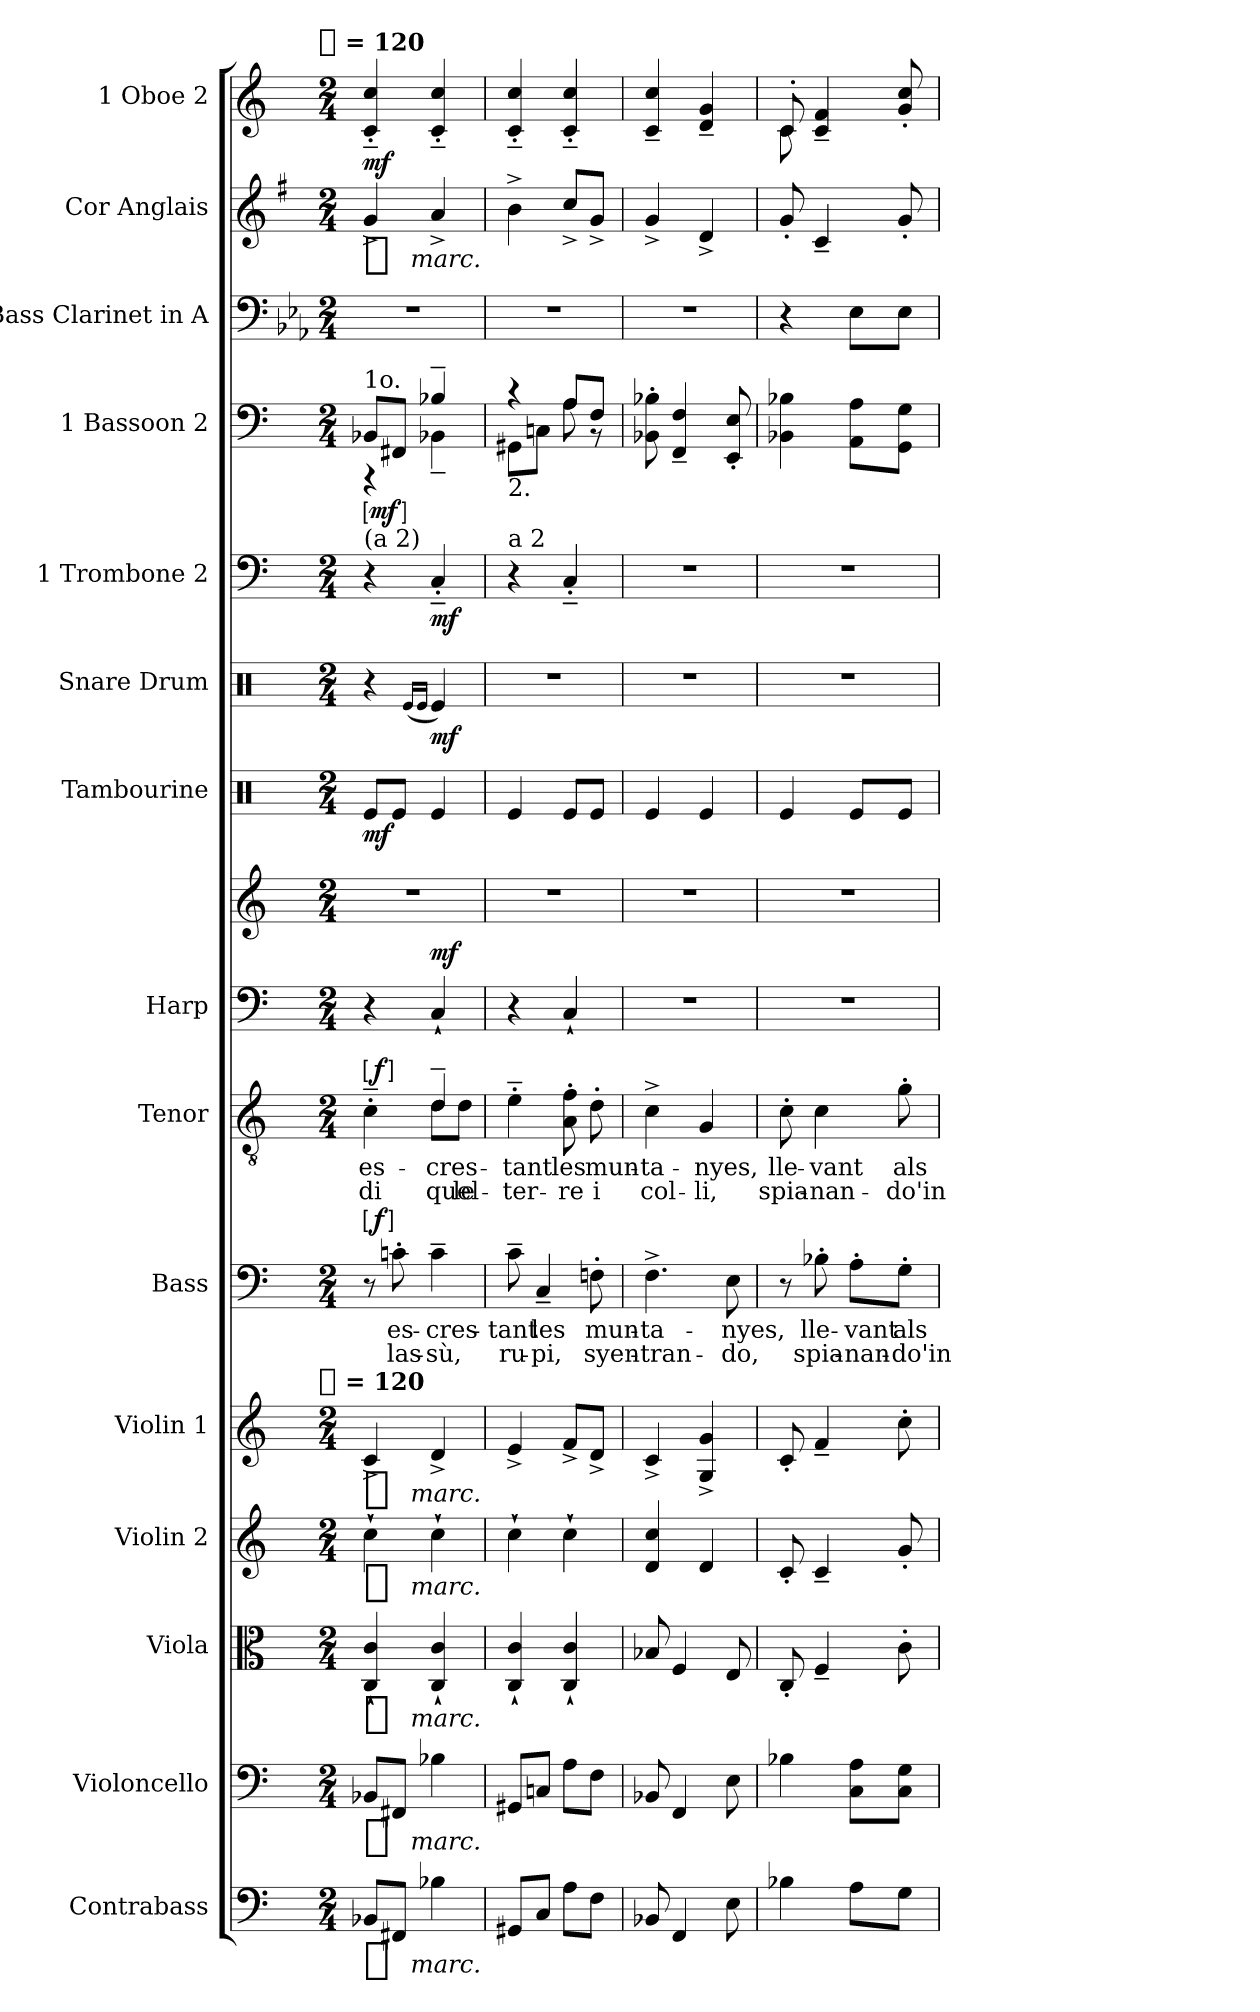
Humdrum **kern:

**kern	**dynam	**kern	**dynam	**kern	**dynam	**kern	**dynam	**kern	**dynam	**kern	**text	**text	**dynam	**kern	**text	**text	**dynam	**kern	**kern	**dynam	**kern	**dynam	**kern	**dynam	**kern	**dynam	**kern	**dynam	**kern	**kern	**dynam	**kern	**dynam
*part15	*part15	*part14	*part14	*part13	*part13	*part12	*part12	*part11	*part11	*part10	*part10	*part10	*part10	*part9	*part9	*part9	*part9	*part8	*part8	*part8	*part7	*part7	*part6	*part6	*part5	*part5	*part4	*part4	*part3	*part2	*part2	*part1	*part1
*staff16	*staff16	*staff15	*staff15	*staff14	*staff14	*staff13	*staff13	*staff12	*staff12	*staff11	*staff11	*staff11	*staff11	*staff10	*staff10	*staff10	*staff10	*staff9	*staff8	*staff8/9	*staff7	*staff7	*staff6	*staff6	*staff5	*staff5	*staff4	*staff4	*staff3	*staff2	*staff2	*staff1	*staff1
*I"Contrabass	*	*I"Violoncello	*	*I"Viola	*	*I"Violin 2	*	*I"Violin 1	*	*I"Bass	*	*	*	*I"Tenor	*	*	*	*I"Harp	*	*	*I"Tambourine	*	*I"Snare Drum	*	*I"1 Trombone 2	*	*I"1 Bassoon 2	*	*I"Bass Clarinet in A	*I"Cor Anglais	*	*I"1 Oboe 2	*
*I'Cb.	*	*I'Vc.	*	*I'Vla.	*	*I'Vln. 2	*	*I'Vln. 1	*	*I'B.	*	*	*	*I'T.	*	*	*	*I'Hp.	*	*	*I'Tamb.	*	*	*	*I'Tbn.	*	*I'Bsn.	*	*I'Cl.	*I'C. A.	*	*I'Ob.	*
*clefF4	*	*clefF4	*	*clefC3	*	*clefG2	*	*clefG2	*	*clefF4	*	*	*	*clefGv2	*	*	*	*clefF4	*clefG2	*	*clefX	*	*clefX	*	*clefF4	*	*clefF4	*	*clefF4	*clefG2	*	*clefG2	*
*ITrd7c12	*	*	*	*	*	*	*	*	*	*	*	*	*	*	*	*	*	*	*	*	*	*	*	*	*	*	*	*	*ITrd2c3	*ITrd4c7	*	*	*
*k[]	*	*k[]	*	*k[]	*	*k[]	*	*k[]	*	*k[]	*	*	*	*k[]	*	*	*	*k[]	*k[]	*	*k[]	*	*k[]	*	*k[]	*	*k[]	*	*k[]	*k[]	*	*k[]	*
*C:	*	*C:	*	*C:	*	*C:	*	*C:	*	*C:	*	*	*	*C:	*	*	*	*C:	*C:	*	*C:	*	*C:	*	*C:	*	*C:	*	*C:	*C:	*	*C:	*
!!LO:TX:omd:t=[quarter] = 120
*M2/4	*	*M2/4	*	*M2/4	*	*M2/4	*	*M2/4	*	*M2/4	*	*	*	*M2/4	*	*	*	*M2/4	*M2/4	*	*M2/4	*	*M2/4	*	*M2/4	*	*M2/4	*	*M2/4	*M2/4	*	*M2/4	*
*MM120	*	*MM120	*	*MM120	*	*MM120	*	*MM120	*	*MM120	*	*	*	*MM120	*	*	*	*MM120	*MM120	*	*MM120	*	*MM120	*	*MM120	*	*MM120	*	*MM120	*MM120	*	*MM120	*
=1	=1	=1	=1	=1	=1	=1	=1	=1	=1	=1	=1	=1	=1	=1	=1	=1	=1	=1	=1	=1	=1	=1	=1	=1	=1	=1	=1	=1	=1	=1	=1	=1	=1
*	*	*	*	*	*	*	*	*	*	*	*	*	*	*^	*	*	*	*	*	*	*	*	*	*	*	*	*^	*	*	*	*	*	*
!	!	!	!	!	!	!	!	!LO:TX:t=[quarter] = 120	!	!	!	!	!	!	!	!	!	!	!	!	!	!	!	!	!	!	!	!	!	!	!	!	!	!	!
!	!	!	!	!	!	!	!	!	!	!	!	!	!	!	!	!	!	!	!	!	!	!	!	!	!	!	!	!LO:TX:a:t=1o.	!	!	!	!	!	!	!
!	!	!	!	!	!	!	!	!	!	!	!	!	!	!	!	!	!	!	!	!	!	!	!	!	!	!LO:TX:a:t=(a 2)	!	!	!	!	!	!	!	!	!
!	!LO:DY:t=%s marc.	!	!LO:DY:t=%s marc.	!	!LO:DY:t=%s marc.	!	!LO:DY:t=%s marc.	!	!LO:DY:t=%s marc.	!	!	!	!LO:DY:a:ed=brack	!	!	!	!	!LO:DY:a:ed=brack	!	!	!	!	!	!	!	!	!	!	!	!LO:DY:ed=brack	!	!	!LO:DY:t=%s marc.	!	!
*	*	*	*	*	*	*	*	*	*	*	*	*	*	*	*	*	*	*	*	*^	*	*	*	*	*	*	*	*	*	*	*	*	*	*	*
8BBB-XL	mf	8BB-XL	mf	4C` 4c`	mf	4cc`	mf	4c^	mf	8r	.	.	f	4c'~	4ryy	es-	di	f	4r	2r	4ryy	.	8Re/L	mf	4r	.	4r	.	8BB-XL	4r	mf	2r	4c^	mf	4c'~ 4cc'~	mf
8FFF#XJ	.	8FF#XJ	.	.	.	.	.	.	.	8cn'	es-	las-	.	.	.	.	.	.	.	.	.	.	8Re/J	.	.	.	.	.	8FF#XJ	.	.	.	.	.	.	.
.	.	.	.	.	.	.	.	.	.	.	.	.	.	.	.	.	.	.	.	.	.	.	.	.	(16qqRe/LL	.	.	.	.	.	.	.	.	.	.	.
.	.	.	.	.	.	.	.	.	.	.	.	.	.	.	.	.	.	.	.	.	.	.	.	.	16qqRe/JJ	.	.	.	.	.	.	.	.	.	.	.
4BB-X	.	4B-X	.	4C` 4c`	.	4cc`	.	4d^	.	4c~	-cres-	-sù,	.	4d~	8dL	-cres-	quel-	.	4C`	.	4ryy	mf	4Re/	.	4Re/)	mf	4C'~	mf	4B-X~	4BB-X~	.	.	4d^	.	4c'~ 4cc'~	.
.	.	.	.	.	.	.	.	.	.	.	.	.	.	.	8dJ	.	-le	.	.	.	.	.	.	.	.	.	.	.	.	.	.	.	.	.	.	.
=2	=2	=2	=2	=2	=2	=2	=2	=2	=2	=2	=2	=2	=2	=2	=2	=2	=2	=2	=2	=2	=2	=2	=2	=2	=2	=2	=2	=2	=2	=2	=2	=2	=2	=2	=2	=2
!	!	!	!	!	!	!	!	!	!	!	!	!	!	!	!	!	!	!	!	!	!	!	!	!	!	!	!	!	!LO:TX:b:t=2.	!	!	!	!	!	!	!
!	!	!	!	!	!	!	!	!	!	!	!	!	!	!	!	!	!	!	!	!	!	!	!	!	!	!	!LO:TX:a:t=a 2	!	!	!	!	!	!	!	!	!
*	*	*	*	*	*	*	*	*	*	*	*	*	*	*v	*v	*	*	*	*	*v	*v	*	*	*	*	*	*	*	*	*	*	*	*	*	*	*
8GGG#XL	.	8GG#XL	.	4C` 4c`	.	4cc`	.	4e^	.	8c~	-tant	ru-	.	4e'~	-tant	ter-	.	4r	2r	.	4Re/	.	2r	.	4r	.	4r	8GG#XL	.	2r	4e^	.	4c'~ 4cc'~	.
8CCJ	.	8CnJ	.	.	.	.	.	.	.	4C~	les	-pi,	.	.	.	.	.	.	.	.	.	.	.	.	.	.	.	8CnJ	.	.	.	.	.	.
8AAL	.	8AL	.	4C` 4c`	.	4cc`	.	8f^L	.	.	.	.	.	8A' 8f'	les	-re	.	4C`	.	.	8Re/L	.	.	.	4C'~	.	8AL	8A	.	.	8f^L	.	4c'~ 4cc'~	.
8FFJ	.	8FJ	.	.	.	.	.	8d^J	.	8Fn'	mun-	syen-	.	8d'	mun-	i	.	.	.	.	8Re/J	.	.	.	.	.	8FJ	8r	.	.	8c^J	.	.	.
*	*	*	*	*	*	*	*	*	*	*	*	*	*	*	*	*	*	*	*	*	*	*	*	*	*	*	*v	*v	*	*	*	*	*	*
=3	=3	=3	=3	=3	=3	=3	=3	=3	=3	=3	=3	=3	=3	=3	=3	=3	=3	=3	=3	=3	=3	=3	=3	=3	=3	=3	=3	=3	=3	=3	=3	=3	=3
8BBB-X	.	8BB-X	.	8B-X	.	4d 4cc	.	4c^	.	4.F^	-ta-	-tran-	.	4c^	-ta-	col-	.	2r	2r	.	4Re/	.	2r	.	2r	.	8BB-X' 8B-X'	.	2r	4c^	.	4c~ 4cc~	.
4FFF	.	4FF	.	4F	.	.	.	.	.	.	.	.	.	.	.	.	.	.	.	.	.	.	.	.	.	.	4FF~ 4F~	.	.	.	.	.	.
.	.	.	.	.	.	4d	.	4G^ 4g^	.	.	.	.	.	4G	-nyes,	-li,	.	.	.	.	4Re/	.	.	.	.	.	.	.	.	4G^	.	4d~ 4g~	.
8EE	.	8E	.	8E	.	.	.	.	.	8E	-nyes,	-do,	.	.	.	.	.	.	.	.	.	.	.	.	.	.	8EE' 8E'	.	.	.	.	.	.
=4	=4	=4	=4	=4	=4	=4	=4	=4	=4	=4	=4	=4	=4	=4	=4	=4	=4	=4	=4	=4	=4	=4	=4	=4	=4	=4	=4	=4	=4	=4	=4	=4	=4
*	*	*	*	*	*	*	*	*	*	*	*	*	*	*	*	*	*	*	*	*	*	*	*	*	*	*	*	*	*	*	*	*^	*
4BB-X	.	4B-X	.	8C'	.	8c'	.	8c'	.	8r	.	.	.	8c'	lle-	spia-	.	2r	2r	.	4Re/	.	2r	.	2r	.	4BB-X 4B-X	.	4r	8c'	.	8c'	8c	.
.	.	.	.	4F~	.	4c~	.	4f~	.	8B-X'	lle-	spia-	.	4c	-vant	-nan-	.	.	.	.	.	.	.	.	.	.	.	.	.	4F~	.	4c~ 4f~	4.ryy	.
8AAL	.	8C 8AL	.	.	.	.	.	.	.	8A'\L	-vant	-nan-	.	.	.	.	.	.	.	.	8Re/L	.	.	.	.	.	8AA 8AL	.	8CL	.	.	.	.	.
8GGJ	.	8C 8GJ	.	8c'	.	8g'	.	8cc'	.	8G'\J	als	-do'in-	.	8g'	als	-do'in-	.	.	.	.	8Re/J	.	.	.	.	.	8GG 8GJ	.	8CJ	8c'	.	8g' 8cc'	.	.
*	*	*	*	*	*	*	*	*	*	*	*	*	*	*	*	*	*	*	*	*	*	*	*	*	*	*	*	*	*	*	*	*v	*v	*
=	=	=	=	=	=	=	=	=	=	=	=	=	=	=	=	=	=	=	=	=	=	=	=	=	=	=	=	=	=	=	=	=	=
*-	*-	*-	*-	*-	*-	*-	*-	*-	*-	*-	*-	*-	*-	*-	*-	*-	*-	*-	*-	*-	*-	*-	*-	*-	*-	*-	*-	*-	*-	*-	*-	*-	*-
